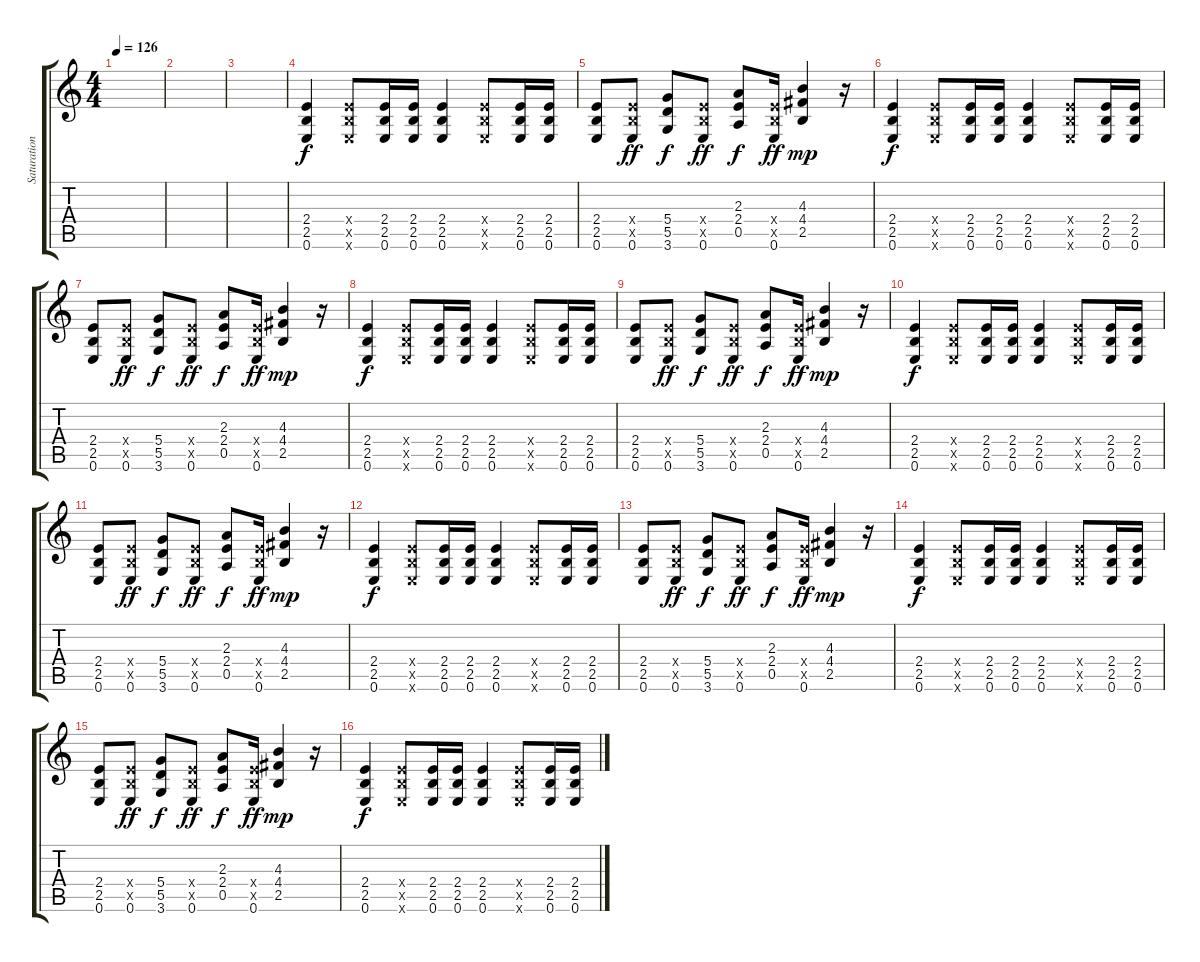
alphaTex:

\track ("Saturation basse" "Saturation") {instrument overdrivenguitar}
\staff {score tabs}
\tuning (E4 B3 G3 D3 A2 E2) {hide}
\ts (4 4)
\tempo 126
\clef g2
\ks c
|
|
|
(2.4 2.5 0.6).4{dy f} (2.4{x} 2.5{x} 0.6{x}).8 (2.4 2.5 0.6).16 (2.4 2.5 0.6).16 (2.4 2.5 0.6).4 (2.4{x} 2.5{x} 0.6{x}).8 (2.4 2.5 0.6).16 (2.4 2.5 0.6).16 |
(2.4 2.5 0.6).8 (2.4{x} 2.5{x} 0.6).8{dy ff} (5.4 5.5 3.6).8{dy f} (2.4{x} 2.5{x} 0.6).8{dy ff} (2.3 2.4 0.5).8{dy f} (2.4{x} 2.5{x} 0.6).16{dy ff} (4.3 4.4 2.5).4{dy mp} r.16 |
(2.4 2.5 0.6).4{dy f} (2.4{x} 2.5{x} 0.6{x}).8 (2.4 2.5 0.6).16 (2.4 2.5 0.6).16 (2.4 2.5 0.6).4 (2.4{x} 2.5{x} 0.6{x}).8 (2.4 2.5 0.6).16 (2.4 2.5 0.6).16 |
(2.4 2.5 0.6).8 (2.4{x} 2.5{x} 0.6).8{dy ff} (5.4 5.5 3.6).8{dy f} (2.4{x} 2.5{x} 0.6).8{dy ff} (2.3 2.4 0.5).8{dy f} (2.4{x} 2.5{x} 0.6).16{dy ff} (4.3 4.4 2.5).4{dy mp} r.16 |
(2.4 2.5 0.6).4{dy f} (2.4{x} 2.5{x} 0.6{x}).8 (2.4 2.5 0.6).16 (2.4 2.5 0.6).16 (2.4 2.5 0.6).4 (2.4{x} 2.5{x} 0.6{x}).8 (2.4 2.5 0.6).16 (2.4 2.5 0.6).16 |
(2.4 2.5 0.6).8 (2.4{x} 2.5{x} 0.6).8{dy ff} (5.4 5.5 3.6).8{dy f} (2.4{x} 2.5{x} 0.6).8{dy ff} (2.3 2.4 0.5).8{dy f} (2.4{x} 2.5{x} 0.6).16{dy ff} (4.3 4.4 2.5).4{dy mp} r.16 |
(2.4 2.5 0.6).4{dy f} (2.4{x} 2.5{x} 0.6{x}).8 (2.4 2.5 0.6).16 (2.4 2.5 0.6).16 (2.4 2.5 0.6).4 (2.4{x} 2.5{x} 0.6{x}).8 (2.4 2.5 0.6).16 (2.4 2.5 0.6).16 |
(2.4 2.5 0.6).8 (2.4{x} 2.5{x} 0.6).8{dy ff} (5.4 5.5 3.6).8{dy f} (2.4{x} 2.5{x} 0.6).8{dy ff} (2.3 2.4 0.5).8{dy f} (2.4{x} 2.5{x} 0.6).16{dy ff} (4.3 4.4 2.5).4{dy mp} r.16 |
(2.4 2.5 0.6).4{dy f} (2.4{x} 2.5{x} 0.6{x}).8 (2.4 2.5 0.6).16 (2.4 2.5 0.6).16 (2.4 2.5 0.6).4 (2.4{x} 2.5{x} 0.6{x}).8 (2.4 2.5 0.6).16 (2.4 2.5 0.6).16 |
(2.4 2.5 0.6).8 (2.4{x} 2.5{x} 0.6).8{dy ff} (5.4 5.5 3.6).8{dy f} (2.4{x} 2.5{x} 0.6).8{dy ff} (2.3 2.4 0.5).8{dy f} (2.4{x} 2.5{x} 0.6).16{dy ff} (4.3 4.4 2.5).4{dy mp} r.16 |
(2.4 2.5 0.6).4{dy f} (2.4{x} 2.5{x} 0.6{x}).8 (2.4 2.5 0.6).16 (2.4 2.5 0.6).16 (2.4 2.5 0.6).4 (2.4{x} 2.5{x} 0.6{x}).8 (2.4 2.5 0.6).16 (2.4 2.5 0.6).16 |
(2.4 2.5 0.6).8 (2.4{x} 2.5{x} 0.6).8{dy ff} (5.4 5.5 3.6).8{dy f} (2.4{x} 2.5{x} 0.6).8{dy ff} (2.3 2.4 0.5).8{dy f} (2.4{x} 2.5{x} 0.6).16{dy ff} (4.3 4.4 2.5).4{dy mp} r.16 |
(2.4 2.5 0.6).4{dy f} (2.4{x} 2.5{x} 0.6{x}).8 (2.4 2.5 0.6).16 (2.4 2.5 0.6).16 (2.4 2.5 0.6).4 (2.4{x} 2.5{x} 0.6{x}).8 (2.4 2.5 0.6).16 (2.4 2.5 0.6).16
